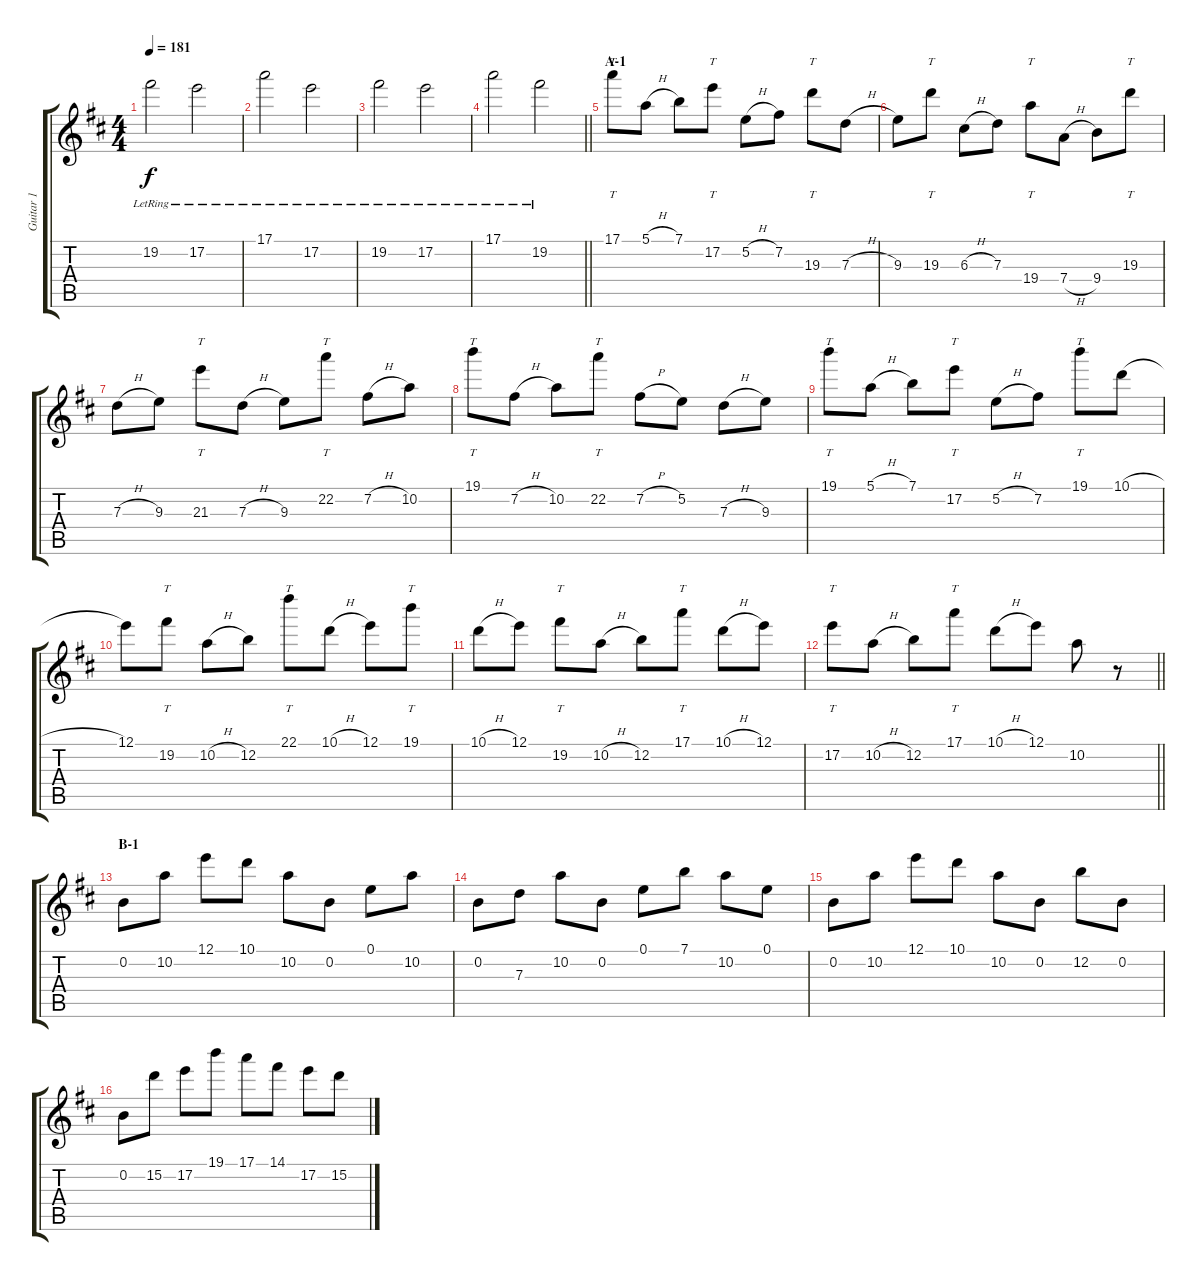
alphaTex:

\track ("Guitar 1" "Guitar 1") {instrument electricguitarjazz}
\staff {score tabs}
\tuning (E4 B3 G3 D3 A2 E2) {hide}
\ts (4 4)
\tempo 181
\clef g2
\ks d
19.2{lr}.2{dy f} 17.2{lr}.2 |
17.1{lr}.2 17.2{lr}.2 |
19.2{lr}.2 17.2{lr}.2 |
\barLineRight lightlight
17.1{lr}.2 19.2{lr}.2 |
\section ("" "A-1")
17.1.8{tt volume 9 instrument electricguitarjazz} 5.1{h}.8 7.1.8 17.2.8{tt} 5.2{h}.8 7.2.8 19.3.8{tt} 7.3{h}.8 |
9.3.8 19.3.8{tt} 6.3{h}.8 7.3.8 19.4.8{tt} 7.4{h}.8 9.4.8 19.3.8{tt} |
7.3{h}.8 9.3.8 21.3.8{tt} 7.3{h}.8 9.3.8 22.2.8{tt} 7.2{h}.8 10.2.8 |
19.1.8{tt} 7.2{h}.8 10.2.8 22.2.8{tt} 7.2{h}.8 5.2.8 7.3{h}.8 9.3.8 |
19.1.8{tt} 5.1{h}.8 7.1.8 17.2.8{tt} 5.2{h}.8 7.2.8 19.1.8{tt} 10.1{h}.8 |
12.1.8 19.2.8{tt} 10.2{h}.8 12.2.8 22.1.8{tt} 10.1{h}.8 12.1.8 19.1.8{tt} |
10.1{h}.8 12.1.8 19.2.8{tt} 10.2{h}.8 12.2.8 17.1.8{tt} 10.1{h}.8 12.1.8 |
\barLineRight lightlight
17.2.8{tt} 10.2{h}.8 12.2.8 17.1.8{tt} 10.1{h}.8 12.1.8 10.2.8 r.8 |
\section ("" "B-1")
0.2.8{volume 9 instrument electricguitarjazz} 10.2.8 12.1.8 10.1.8 10.2.8 0.2.8 0.1.8 10.2.8 |
0.2.8 7.3.8 10.2.8 0.2.8 0.1.8 7.1.8 10.2.8 0.1.8 |
0.2.8 10.2.8 12.1.8 10.1.8 10.2.8 0.2.8 12.2.8 0.2.8 |
0.2.8 15.2.8 17.2.8 19.1.8 17.1.8 14.1.8 17.2.8 15.2.8
